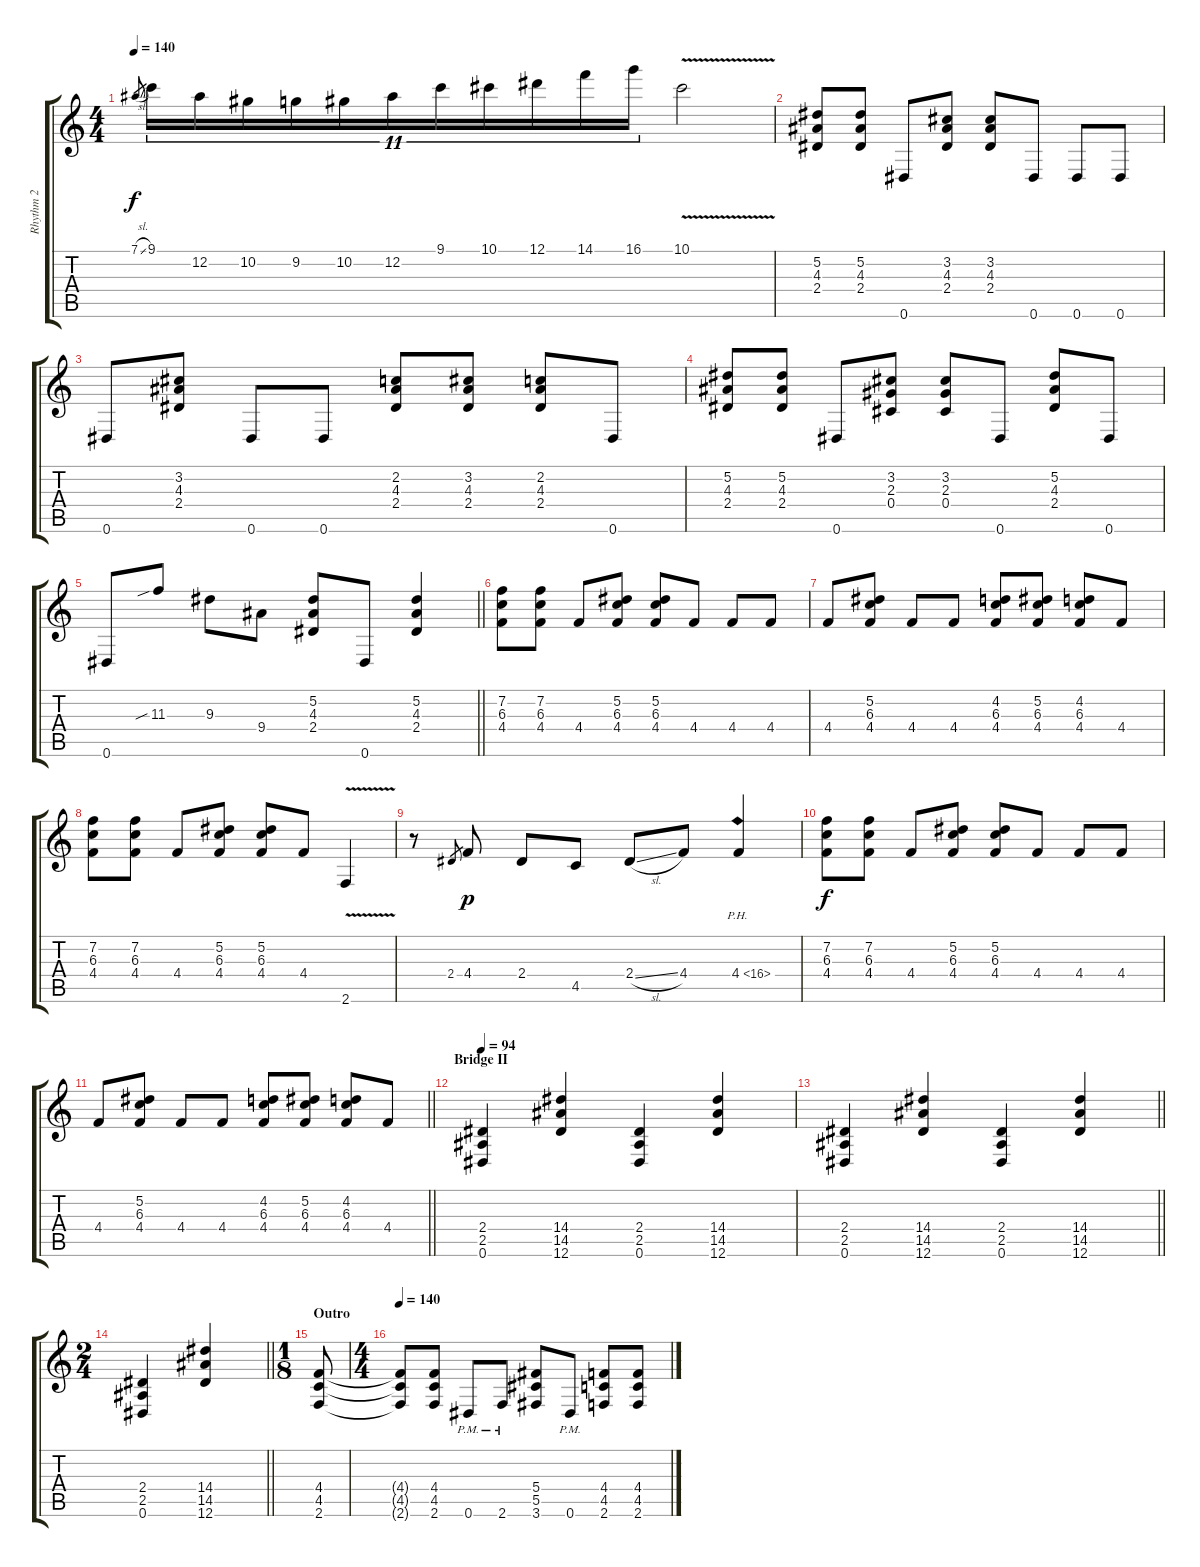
\track ("Rhythm 2" "Rhythm 2") {instrument overdrivenguitar}
\staff {score tabs}
\tuning (Eb4 Bb3 Gb3 Db3 Ab2 Eb2) {hide}
\ts (4 4)
\tempo 140
\clef g2
\ks c
7.1{sl}.8{gr dy f} 9.1.16{tu (11 8)} 12.2.16{tu (11 8)} 10.2.16{tu (11 8)} 9.2.16{tu (11 8)} 10.2.16{tu (11 8)} 12.2.16{tu (11 8)} 9.1.16{tu (11 8)} 10.1.16{tu (11 8)} 12.1.16{tu (11 8)} 14.1.16{tu (11 8)} 16.1.16{tu (11 8)} 10.1{v}.2 |
(5.2 4.3 2.4).8 (5.2 4.3 2.4).8 0.6.8 (3.2 4.3 2.4).8 (3.2 4.3 2.4).8 0.6.8 0.6.8 0.6.8 |
0.6.8 (3.2 4.3 2.4).8 0.6.8 0.6.8 (2.2 4.3 2.4).8 (3.2 4.3 2.4).8 (2.2 4.3 2.4).8 0.6.8 |
(5.2 4.3 2.4).8 (5.2 4.3 2.4).8 0.6.8 (3.2 2.3 0.4).8 (3.2 2.3 0.4).8 0.6.8 (5.2 4.3 2.4).8 0.6.8 |
\barLineRight lightlight
0.6.8 11.3{sib}.8 9.3.8 9.4.8 (5.2 4.3 2.4).8 0.6.8 (5.2 4.3 2.4).4 |
(7.2 6.3 4.4).8 (7.2 6.3 4.4).8 4.4.8 (5.2 6.3 4.4).8 (5.2 6.3 4.4).8 4.4.8 4.4.8 4.4.8 |
4.4.8 (5.2 6.3 4.4).8 4.4.8 4.4.8 (4.2 6.3 4.4).8 (5.2 6.3 4.4).8 (4.2 6.3 4.4).8 4.4.8 |
(7.2 6.3 4.4).8 (7.2 6.3 4.4).8 4.4.8 (5.2 6.3 4.4).8 (5.2 6.3 4.4).8 4.4.8 2.6{v}.4 |
r.8 2.4.8{gr} 4.4.8{dy p} 2.4.8 4.5.8 2.4{sl}.8 4.4.8 4.4{ph 12}.4 |
(7.2 6.3 4.4).8{dy f} (7.2 6.3 4.4).8 4.4.8 (5.2 6.3 4.4).8 (5.2 6.3 4.4).8 4.4.8 4.4.8 4.4.8 |
\barLineRight lightlight
4.4.8 (5.2 6.3 4.4).8 4.4.8 4.4.8 (4.2 6.3 4.4).8 (5.2 6.3 4.4).8 (4.2 6.3 4.4).8 4.4.8 |
\section ("" "Bridge II")
\tempo 94
(2.4 2.5 0.6).4 (14.4 14.5 12.6).4 (2.4 2.5 0.6).4 (14.4 14.5 12.6).4 |
\barLineRight lightlight
(2.4 2.5 0.6).4 (14.4 14.5 12.6).4 (2.4 2.5 0.6).4 (14.4 14.5 12.6).4 |
\ts (2 4)
\barLineRight lightlight
(2.4 2.5 0.6).4 (14.4 14.5 12.6).4 |
\ts (1 8)
\section ("" "Outro")
(4.4 4.5 2.6).8 |
\ts (4 4)
\tempo 140
(4.4{t} 4.5{t} 2.6{t}).8 (4.4 4.5 2.6).8 0.6{pm}.8 2.6{pm}.8 (5.4 5.5 3.6).8 0.6{pm}.8 (4.4 4.5 2.6).8 (4.4 4.5 2.6).8
